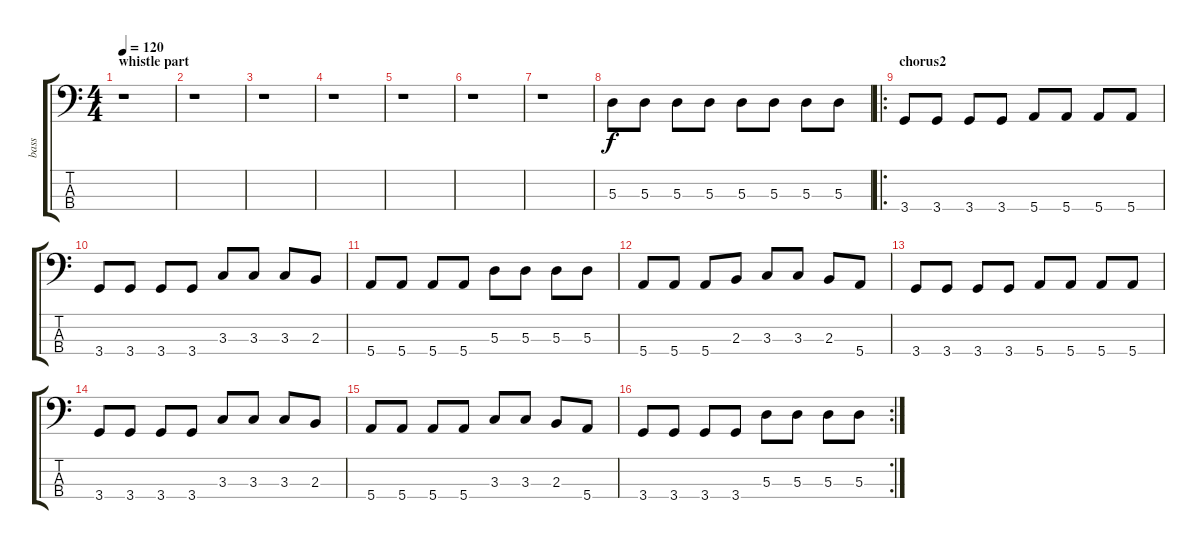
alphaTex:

\track ("bass" "bass") {instrument electricbassfinger}
\staff {score tabs}
\tuning (G2 D2 A1 E1) {hide}
\ts (4 4)
\section ("" "whistle part")
\tempo 120
\clef f4
\ks c
r.1{dy f} |
r.1 |
r.1 |
r.1 |
r.1 |
r.1 |
r.1 |
5.3.8 5.3.8 5.3.8 5.3.8 5.3.8 5.3.8 5.3.8 5.3.8 |
\ro
\section ("" "chorus2")
3.4.8 3.4.8 3.4.8 3.4.8 5.4.8 5.4.8 5.4.8 5.4.8 |
3.4.8 3.4.8 3.4.8 3.4.8 3.3.8 3.3.8 3.3.8 2.3.8 |
5.4.8 5.4.8 5.4.8 5.4.8 5.3.8 5.3.8 5.3.8 5.3.8 |
5.4.8 5.4.8 5.4.8 2.3.8 3.3.8 3.3.8 2.3.8 5.4.8 |
3.4.8 3.4.8 3.4.8 3.4.8 5.4.8 5.4.8 5.4.8 5.4.8 |
3.4.8 3.4.8 3.4.8 3.4.8 3.3.8 3.3.8 3.3.8 2.3.8 |
5.4.8 5.4.8 5.4.8 5.4.8 3.3.8 3.3.8 2.3.8 5.4.8 |
\rc 2
3.4.8 3.4.8 3.4.8 3.4.8 5.3.8 5.3.8 5.3.8 5.3.8
